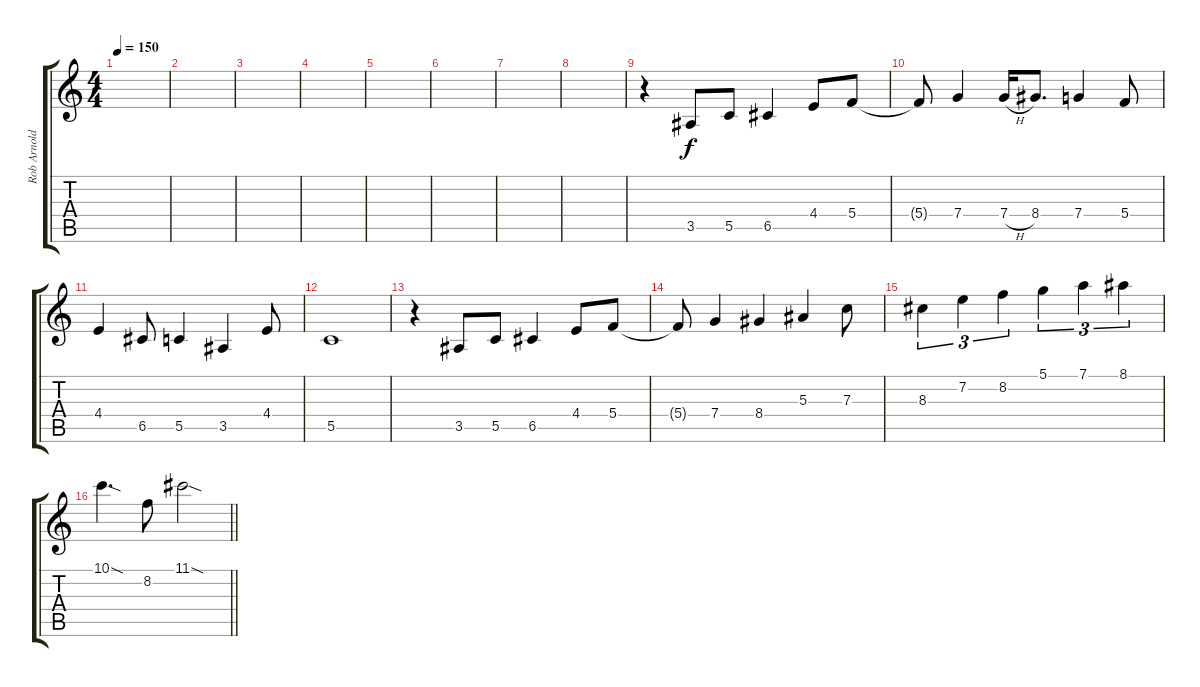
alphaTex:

\track ("Rob Arnold" "Rob Arnold") {instrument distortionguitar}
\staff {score tabs}
\tuning (D4 A3 F3 C3 G2 C2) {hide}
\ts (4 4)
\tempo 150
\clef g2
\ks c
|
|
|
|
|
|
|
|
r.4{instrument acousticguitarsteel} 3.5.8 5.5.8 6.5.4 4.4.8 5.4.8 |
5.4{t}.8 7.4.4 7.4{h}.16 8.4.8{d} 7.4.4 5.4.8 |
4.4.4 6.5.8 5.5.4 3.5.4 4.4.8 |
5.5.1 |
r.4 3.5.8 5.5.8 6.5.4 4.4.8 5.4.8 |
5.4{t}.8 7.4.4 8.4.4 5.3.4 7.3.8 |
8.3.4{tu (3 2)} 7.2.4{tu (3 2)} 8.2.4{tu (3 2)} 5.1.4{tu (3 2)} 7.1.4{tu (3 2)} 8.1.4{tu (3 2)} |
\barLineRight lightlight
10.1{sod}.4{d} 8.2.8 11.1{sod}.2
